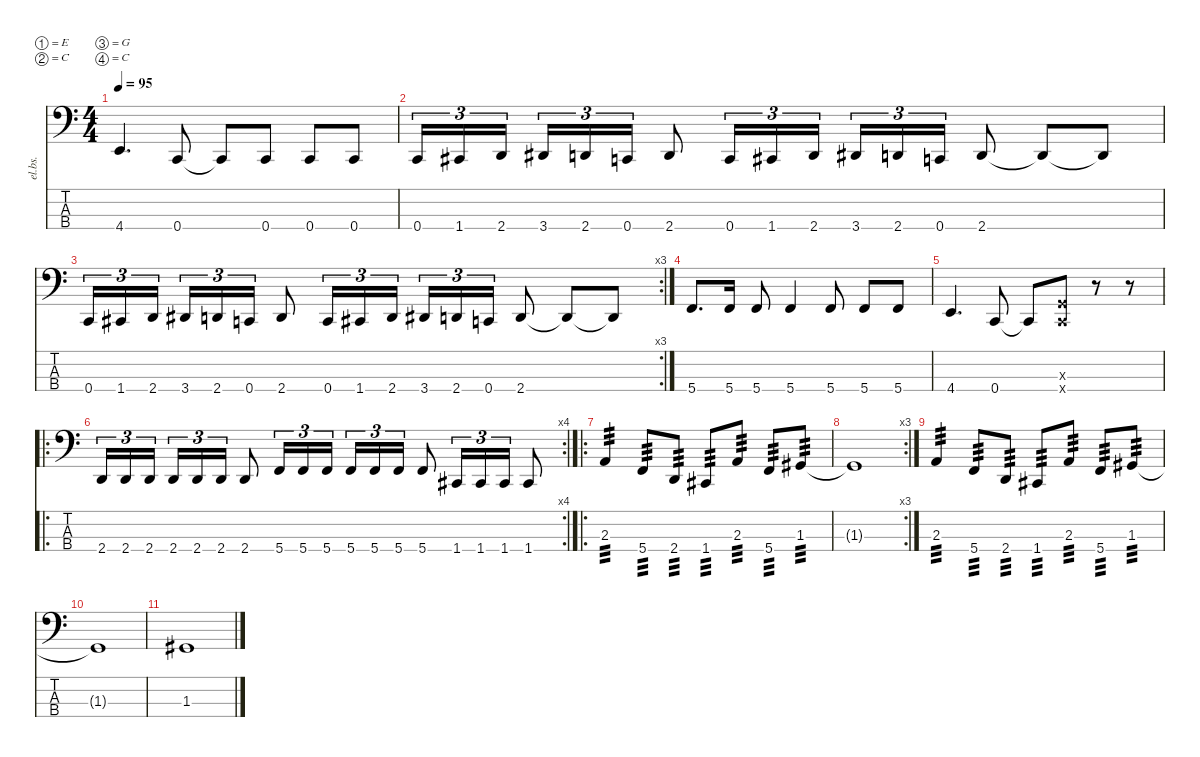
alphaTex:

\defaultSystemsLayout 4
\hideDynamics
\bracketExtendMode nobrackets
\otherSystemsTrackNameOrientation horizontal
\track ("Byron Stroud" "el.bs.") {instrument electricbassfinger}
\staff {score tabs}
\tuning (E2 C2 G1 C1)
\ts (4 4)
\tempo 95
\clef f4
\ks c
4.4.4{d dy f beam Up} 0.4.8{beam Up} 0.4{t}.8{beam Up} 0.4.8{beam Up} 0.4.8{beam Up} 0.4.8{beam Up} |
0.4.16{tu (3 2) beam Up} 1.4{acc #}.16{tu (3 2) beam Up} 2.4.16{tu (3 2) beam Up} 3.4{acc #}.16{tu (3 2) beam Up} 2.4.16{tu (3 2) beam Up} 0.4.16{tu (3 2) beam Up} 2.4.8{beam Up} 0.4.16{tu (3 2) beam Up} 1.4{acc #}.16{tu (3 2) beam Up} 2.4.16{tu (3 2) beam Up} 3.4{acc #}.16{tu (3 2) beam Up} 2.4.16{tu (3 2) beam Up} 0.4.16{tu (3 2) beam Up} 2.4.8{beam Up} 2.4{t}.8{beam Up} 2.4{t}.8{beam Up} |
\rc 3
0.4.16{tu (3 2) beam Up} 1.4{acc #}.16{tu (3 2) beam Up} 2.4.16{tu (3 2) beam Up} 3.4{acc #}.16{tu (3 2) beam Up} 2.4.16{tu (3 2) beam Up} 0.4.16{tu (3 2) beam Up} 2.4.8{beam Up} 0.4.16{tu (3 2) beam Up} 1.4{acc #}.16{tu (3 2) beam Up} 2.4.16{tu (3 2) beam Up} 3.4{acc #}.16{tu (3 2) beam Up} 2.4.16{tu (3 2) beam Up} 0.4.16{tu (3 2) beam Up} 2.4.8{beam Up} 2.4{t}.8{beam Up} 2.4{t}.8{beam Up} |
5.4.8{d beam Up} 5.4.16{beam Up} 5.4.8{beam Up} 5.4.4{beam Up} 5.4.8{beam Up} 5.4.8{beam Up} 5.4.8{beam Up} |
4.4.4{d beam Up} 0.4.8{beam Up} 0.4{t}.8{beam Up} (0.3{x} 0.4{x}).8{beam Up} r.8{beam Up} r.8{beam Up} |
\ro
\rc 4
2.4.16{tu (3 2) beam Up} 2.4.16{tu (3 2) beam Up} 2.4.16{tu (3 2) beam Up} 2.4.16{tu (3 2) beam Up} 2.4.16{tu (3 2) beam Up} 2.4.16{tu (3 2) beam Up} 2.4.8{beam Up} 5.4.16{tu (3 2) beam Up} 5.4.16{tu (3 2) beam Up} 5.4.16{tu (3 2) beam Up} 5.4.16{tu (3 2) beam Up} 5.4.16{tu (3 2) beam Up} 5.4.16{tu (3 2) beam Up} 5.4.8{beam Up} 1.4{acc #}.16{tu (3 2) beam Up} 1.4{acc #}.16{tu (3 2) beam Up} 1.4{acc #}.16{tu (3 2) beam Up} 1.4{acc #}.8{beam Up} |
\ro
2.3.4{tp 3 beam Up} 5.4.8{tp 3 beam Up} 2.4.8{tp 3 beam Up} 1.4{acc #}.8{tp 3 beam Up} 2.3.8{tp 3 beam Up} 5.4.8{tp 3 beam Up} 1.3{acc #}.8{tp 3 beam Up} |
\rc 3
1.3{t acc #}.1{beam Up} |
2.3.4{tp 3 beam Up} 5.4.8{tp 3 beam Up} 2.4.8{tp 3 beam Up} 1.4{acc #}.8{tp 3 beam Up} 2.3.8{tp 3 beam Up} 5.4.8{tp 3 beam Up} 1.3{acc #}.8{tp 3 beam Up} |
1.3{t acc #}.1{beam Up} |
1.3{acc #}.1{beam Up}
